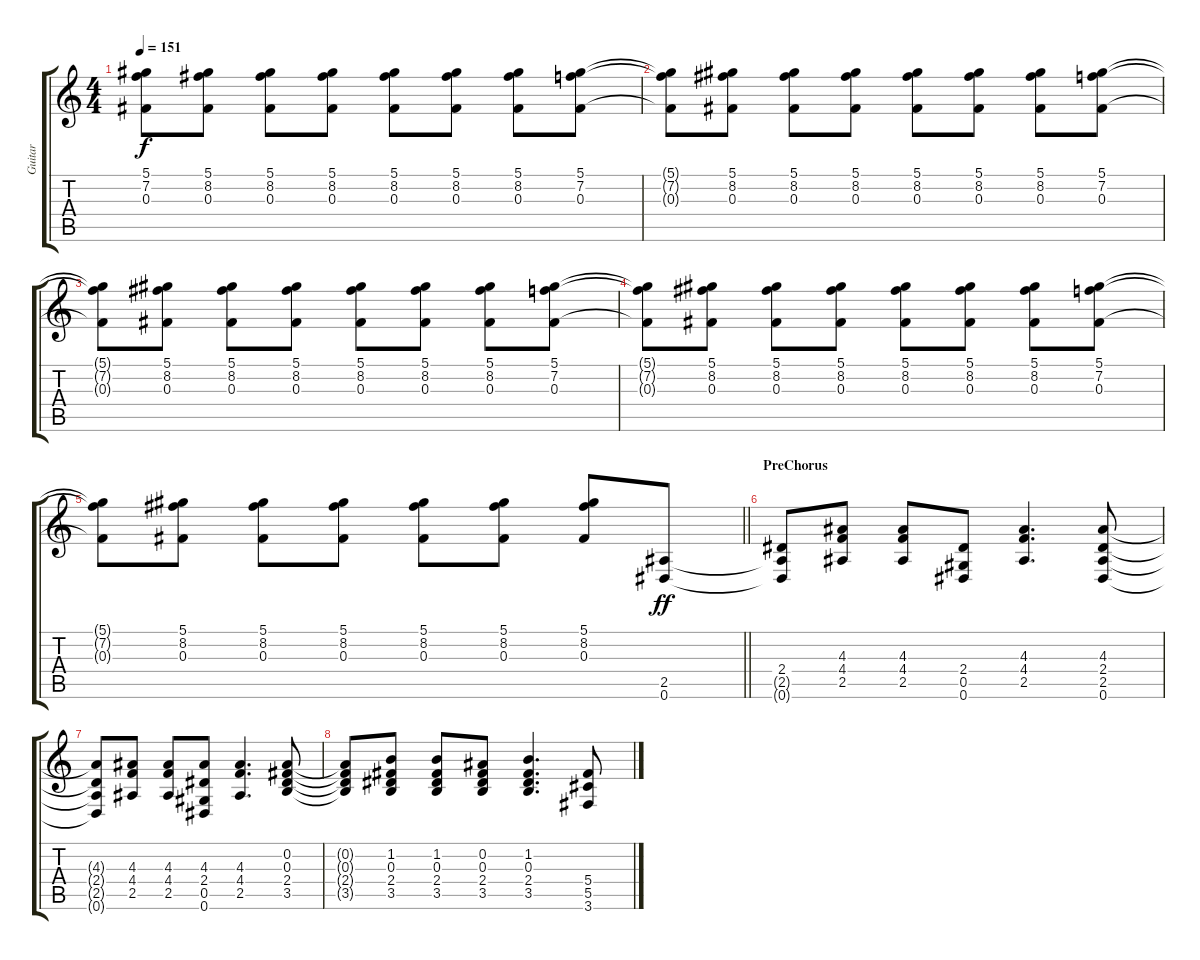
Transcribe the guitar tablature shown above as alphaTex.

\track ("Guitar" "Guitar") {instrument overdrivenguitar}
\staff {score tabs}
\tuning (Eb4 Bb3 Gb3 Db3 Ab2 Eb2) {hide}
\ts (4 4)
\tempo 151
\clef g2
\ks c
(5.1{t} 7.2{t} 0.3{t}).8{dy f} (5.1 8.2 0.3).8 (5.1 8.2 0.3).8 (5.1 8.2 0.3).8 (5.1 8.2 0.3).8 (5.1 8.2 0.3).8 (5.1 8.2 0.3).8 (5.1 7.2 0.3).8 |
(5.1{t} 7.2{t} 0.3{t}).8 (5.1 8.2 0.3).8 (5.1 8.2 0.3).8 (5.1 8.2 0.3).8 (5.1 8.2 0.3).8 (5.1 8.2 0.3).8 (5.1 8.2 0.3).8 (5.1 7.2 0.3).8 |
(5.1{t} 7.2{t} 0.3{t}).8 (5.1 8.2 0.3).8 (5.1 8.2 0.3).8 (5.1 8.2 0.3).8 (5.1 8.2 0.3).8 (5.1 8.2 0.3).8 (5.1 8.2 0.3).8 (5.1 7.2 0.3).8 |
(5.1{t} 7.2{t} 0.3{t}).8 (5.1 8.2 0.3).8 (5.1 8.2 0.3).8 (5.1 8.2 0.3).8 (5.1 8.2 0.3).8 (5.1 8.2 0.3).8 (5.1 8.2 0.3).8 (5.1 7.2 0.3).8 |
\barLineRight lightlight
(5.1{t} 7.2{t} 0.3{t}).8 (5.1 8.2 0.3).8 (5.1 8.2 0.3).8 (5.1 8.2 0.3).8 (5.1 8.2 0.3).8 (5.1 8.2 0.3).8 (5.1 8.2 0.3).8 (2.5 0.6).8{dy ff instrument overdrivenguitar} |
\section ("" "PreChorus")
(2.4 2.5{t} 0.6{t}).8 (4.3 4.4 2.5).8 (4.3 4.4 2.5).8 (2.4 0.5 0.6).8 (4.3 4.4 2.5).4{d} (4.3 2.4 2.5 0.6).8 |
(4.3{t} 2.4{t} 2.5{t} 0.6{t}).8 (4.3 4.4 2.5).8 (4.3 4.4 2.5).8 (4.3 2.4 0.5 0.6).8 (4.3 4.4 2.5).4{d} (0.2 0.3 2.4 3.5).8 |
(0.2{t} 0.3{t} 2.4{t} 3.5{t}).8 (1.2 0.3 2.4 3.5).8 (1.2 0.3 2.4 3.5).8 (0.2 0.3 2.4 3.5).8 (1.2 0.3 2.4 3.5).4{d} (5.4 5.5 3.6).8
